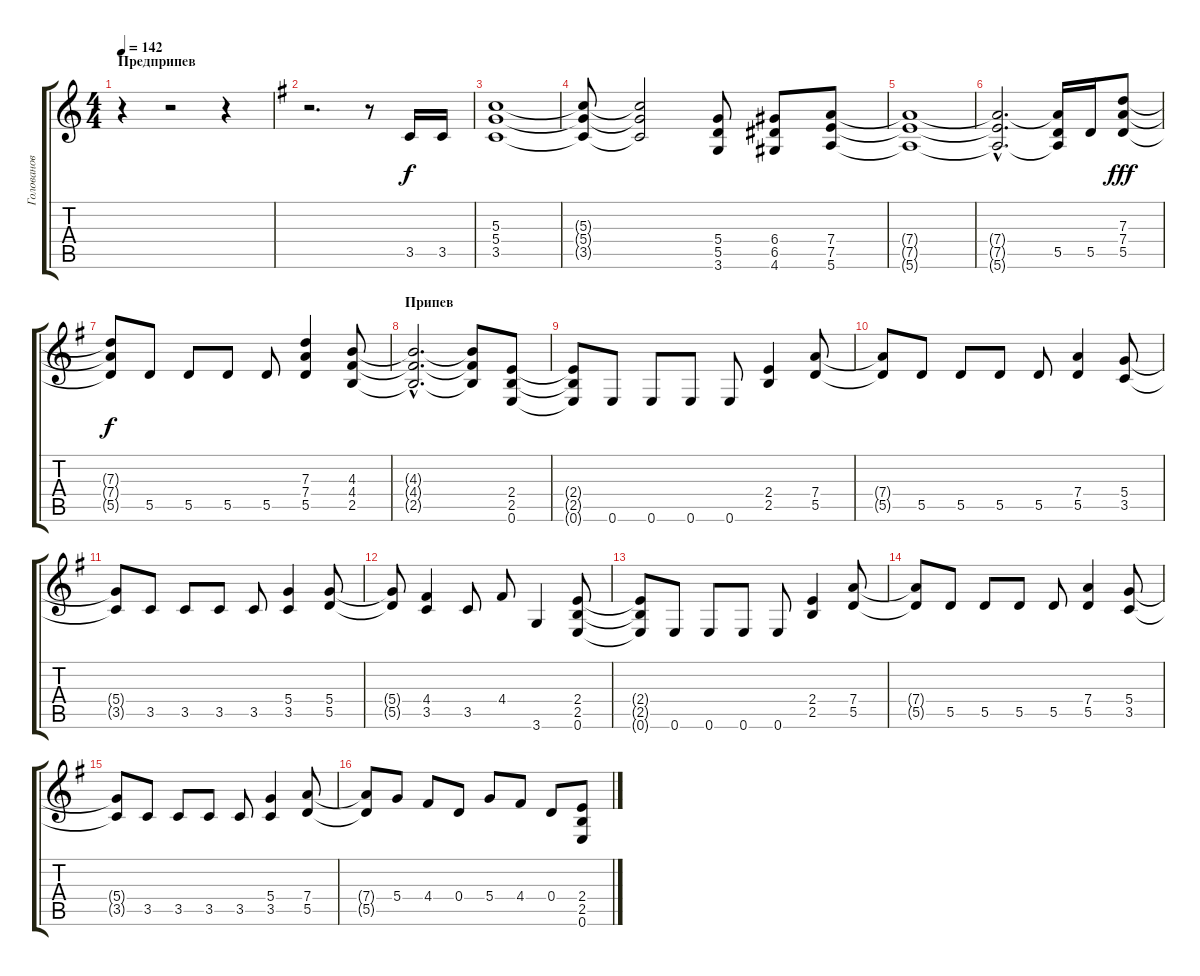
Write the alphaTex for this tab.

\track ("Голованов" "Голованов") {instrument distortionguitar}
\staff {score tabs}
\tuning (E4 B3 G3 D3 A2 E2) {hide}
\ts (4 4)
\section ("" "Предприпев")
\tempo 142
\clef g2
\ks c
r.4{dy f} r.2 r.4 |
\ks eminor
r.2{d} r.8 3.5.16{instrument distortionguitar} 3.5.16 |
(5.3 5.4 3.5).1 |
(5.3{t} 5.4{t} 3.5{t}).8 (5.3{t} 5.4{t} 3.5{t}).2 (5.4 5.5 3.6).8 (6.4 6.5 4.6).8 (7.4 7.5 5.6).8 |
(7.4{t} 7.5{t} 5.6{t}).1 |
(7.4{hac t} 7.5{hac t} 5.6{hac t}).2{d} (7.4{t} 5.5 5.6{t}).16 5.5.16 (7.3 7.4 5.5).8{dy fff} |
(7.3{t} 7.4{t} 5.5{t}).8{dy f} 5.5.8 5.5.8 5.5.8 5.5.8 (7.3 7.4 5.5).4 (4.3 4.4 2.5).8 |
\section ("" "Припев")
(4.3{hac t} 4.4{hac t} 2.5{hac t}).2{d} (4.3{t} 4.4{t} 2.5{t}).8 (2.4 2.5 0.6).8 |
(2.4{t} 2.5{t} 0.6{t}).8 0.6.8 0.6.8 0.6.8 0.6.8 (2.4 2.5).4 (7.4 5.5).8 |
(7.4{t} 5.5{t}).8 5.5.8 5.5.8 5.5.8 5.5.8 (7.4 5.5).4 (5.4 3.5).8 |
(5.4{t} 3.5{t}).8 3.5.8 3.5.8 3.5.8 3.5.8 (5.4 3.5).4 (5.4 5.5).8 |
(5.4{t} 5.5{t}).8 (4.4 3.5).4 3.5.8 4.4.8 3.6.4 (2.4 2.5 0.6).8 |
(2.4{t} 2.5{t} 0.6{t}).8 0.6.8 0.6.8 0.6.8 0.6.8 (2.4 2.5).4 (7.4 5.5).8 |
(7.4{t} 5.5{t}).8 5.5.8 5.5.8 5.5.8 5.5.8 (7.4 5.5).4 (5.4 3.5).8 |
(5.4{t} 3.5{t}).8 3.5.8 3.5.8 3.5.8 3.5.8 (5.4 3.5).4 (7.4 5.5).8 |
(7.4{t} 5.5{t}).8 5.4.8 4.4.8 0.4.8 5.4.8 4.4.8 0.4.8 (2.4 2.5 0.6).8
